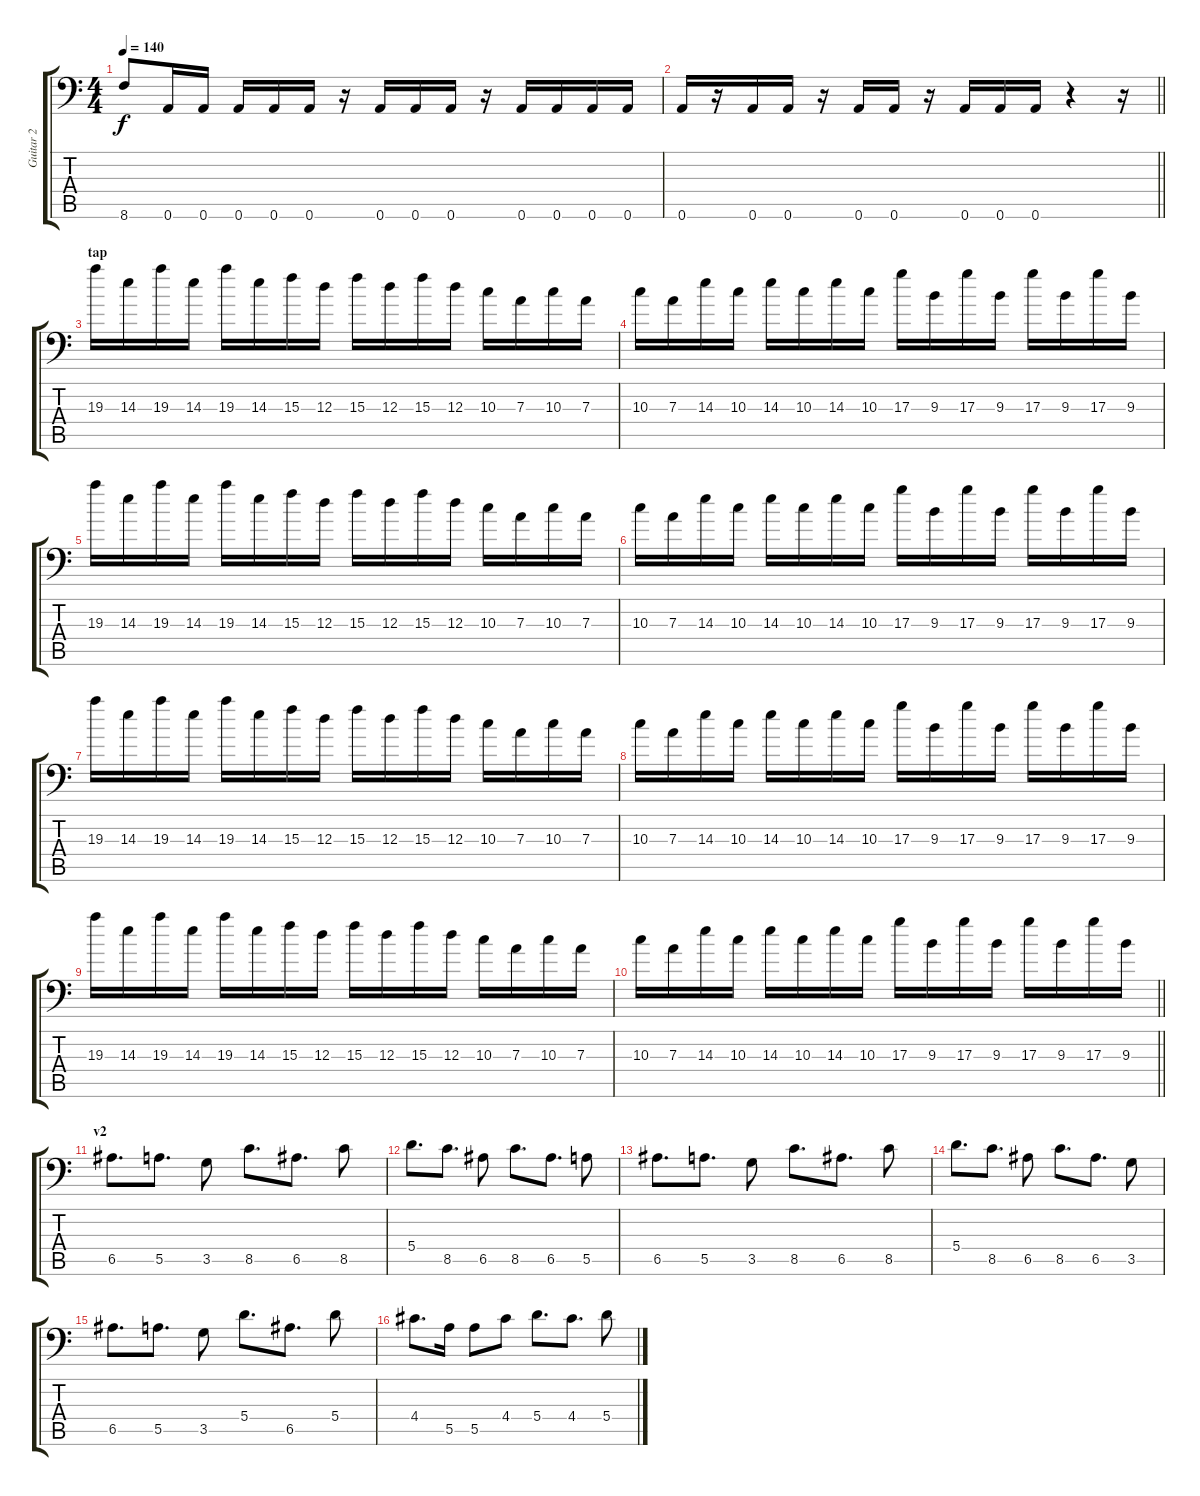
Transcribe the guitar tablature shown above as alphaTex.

\track ("Guitar 2" "Guitar 2") {instrument distortionguitar}
\staff {score tabs}
\tuning (B3 G3 D3 A2 E2 A1) {hide}
\ts (4 4)
\tempo 140
\clef f4
\ks c
8.6.8{dy f} 0.6.16 0.6.16 0.6.16 0.6.16 0.6.16 r.16 0.6.16 0.6.16 0.6.16 r.16 0.6.16 0.6.16 0.6.16 0.6.16 |
\barLineRight lightlight
0.6.16 r.16 0.6.16 0.6.16 r.16 0.6.16 0.6.16 r.16 0.6.16 0.6.16 0.6.16 r.4 r.16 |
\section ("" "tap")
19.3.16 14.3.16 19.3.16 14.3.16 19.3.16 14.3.16 15.3.16 12.3.16 15.3.16 12.3.16 15.3.16 12.3.16 10.3.16 7.3.16 10.3.16 7.3.16 |
10.3.16 7.3.16 14.3.16 10.3.16 14.3.16 10.3.16 14.3.16 10.3.16 17.3.16 9.3.16 17.3.16 9.3.16 17.3.16 9.3.16 17.3.16 9.3.16 |
19.3.16 14.3.16 19.3.16 14.3.16 19.3.16 14.3.16 15.3.16 12.3.16 15.3.16 12.3.16 15.3.16 12.3.16 10.3.16 7.3.16 10.3.16 7.3.16 |
10.3.16 7.3.16 14.3.16 10.3.16 14.3.16 10.3.16 14.3.16 10.3.16 17.3.16 9.3.16 17.3.16 9.3.16 17.3.16 9.3.16 17.3.16 9.3.16 |
19.3.16 14.3.16 19.3.16 14.3.16 19.3.16 14.3.16 15.3.16 12.3.16 15.3.16 12.3.16 15.3.16 12.3.16 10.3.16 7.3.16 10.3.16 7.3.16 |
10.3.16 7.3.16 14.3.16 10.3.16 14.3.16 10.3.16 14.3.16 10.3.16 17.3.16 9.3.16 17.3.16 9.3.16 17.3.16 9.3.16 17.3.16 9.3.16 |
19.3.16 14.3.16 19.3.16 14.3.16 19.3.16 14.3.16 15.3.16 12.3.16 15.3.16 12.3.16 15.3.16 12.3.16 10.3.16 7.3.16 10.3.16 7.3.16 |
\barLineRight lightlight
10.3.16 7.3.16 14.3.16 10.3.16 14.3.16 10.3.16 14.3.16 10.3.16 17.3.16 9.3.16 17.3.16 9.3.16 17.3.16 9.3.16 17.3.16 9.3.16 |
\section ("" "v2")
6.5.8{d} 5.5.8{d} 3.5.8 8.5.8{d} 6.5.8{d} 8.5.8 |
5.4.8{d} 8.5.8{d} 6.5.8 8.5.8{d} 6.5.8{d} 5.5.8 |
6.5.8{d} 5.5.8{d} 3.5.8 8.5.8{d} 6.5.8{d} 8.5.8 |
5.4.8{d} 8.5.8{d} 6.5.8 8.5.8{d} 6.5.8{d} 3.5.8 |
6.5.8{d} 5.5.8{d} 3.5.8 5.4.8{d} 6.5.8{d} 5.4.8 |
4.4.8{d} 5.5.16 5.5.8 4.4.8 5.4.8{d} 4.4.8{d} 5.4.8
